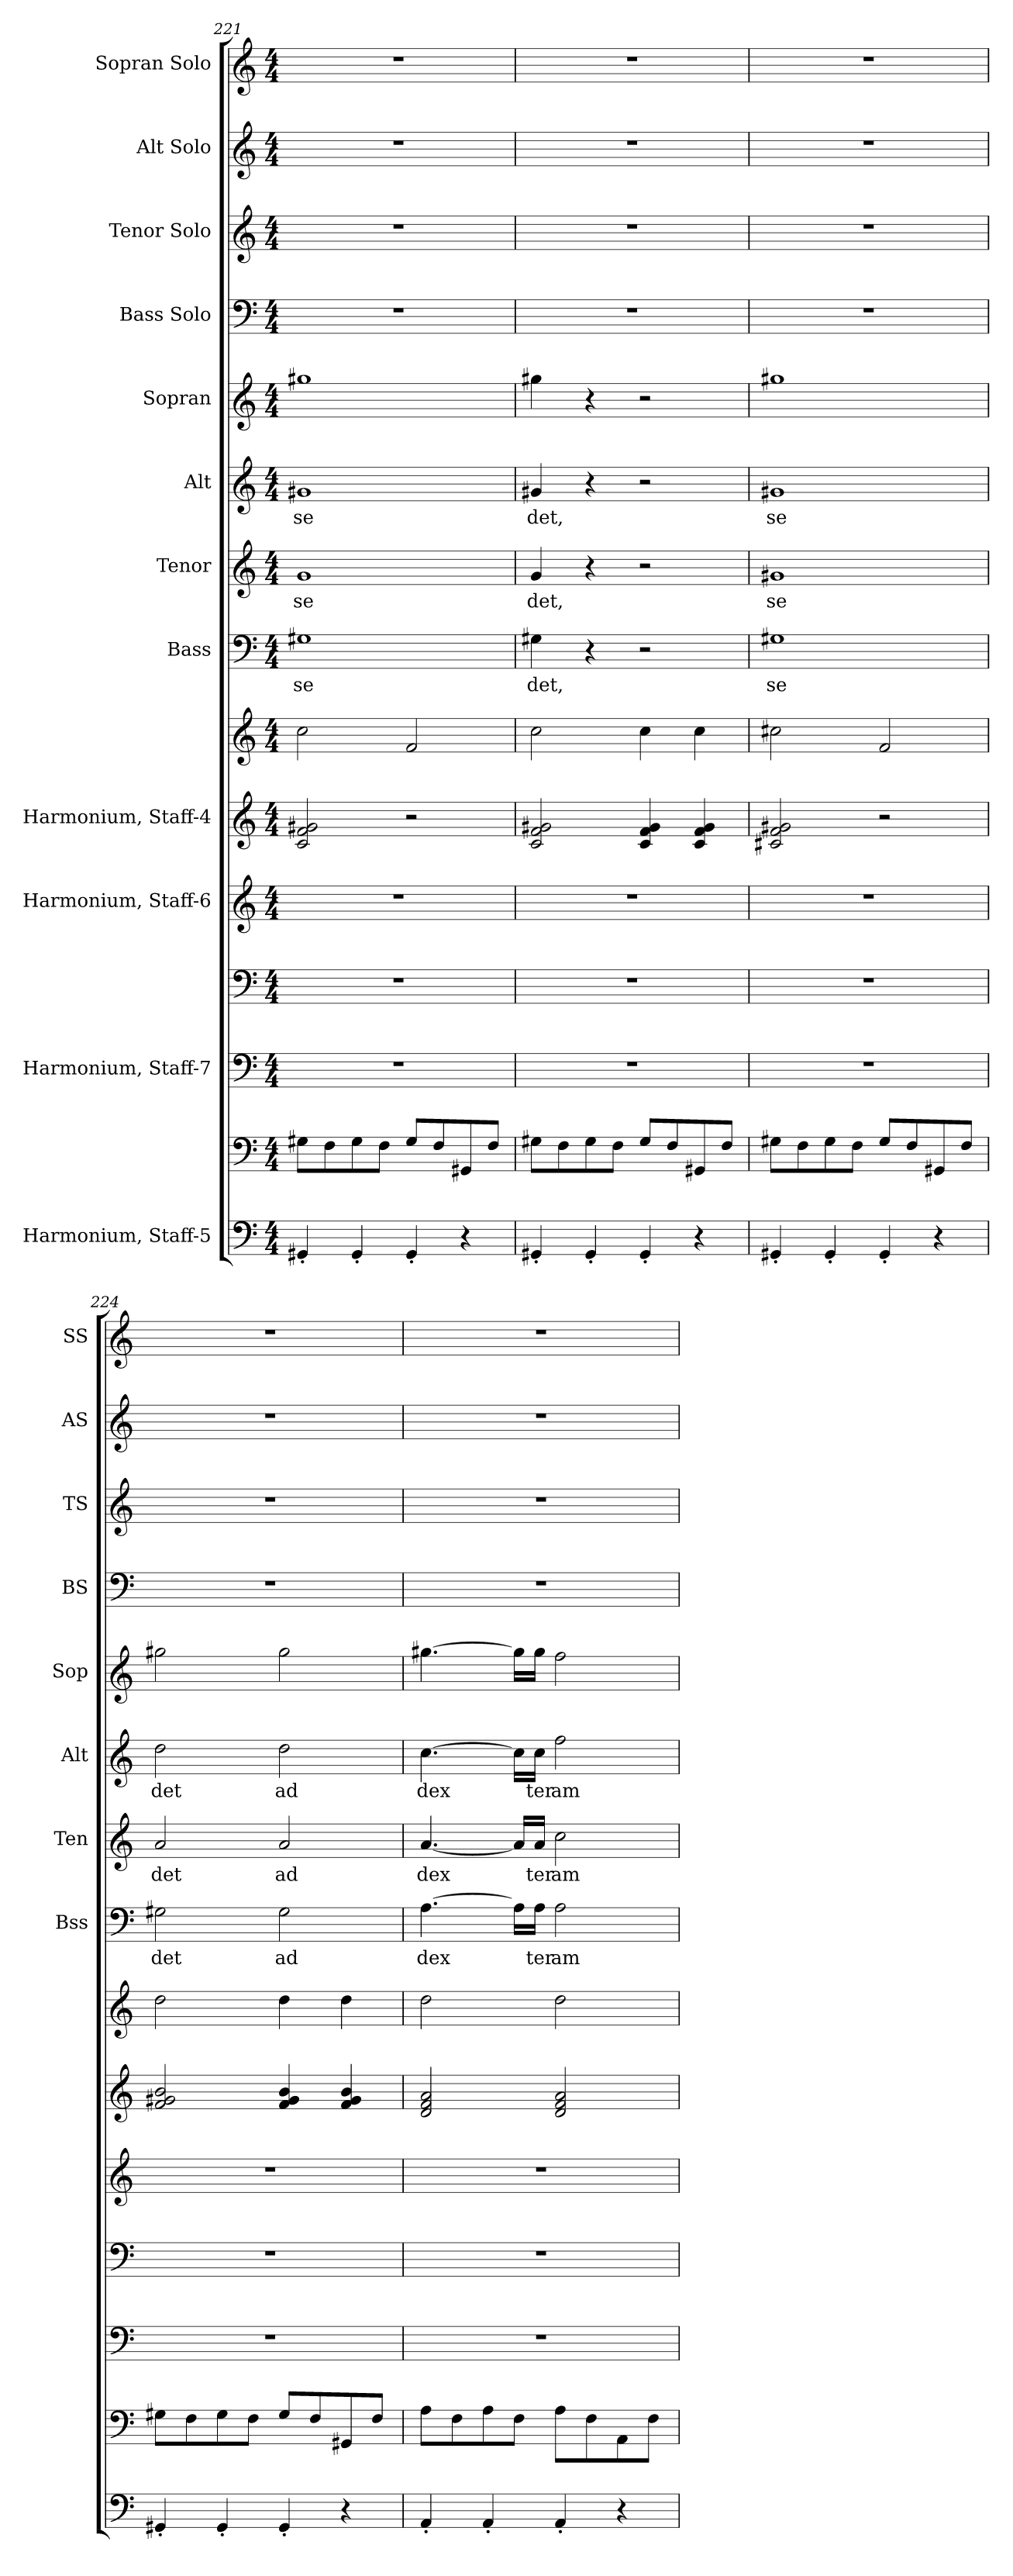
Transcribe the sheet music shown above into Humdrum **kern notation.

**kern	**kern	**kern	**kern	**kern	**kern	**kern	**kern	**text	**kern	**text	**kern	**text	**kern	**kern	**kern	**kern	**kern
*part12	*part12	*part11	*part11	*part10	*part9	*part9	*part8	*part8	*part7	*part7	*part6	*part6	*part5	*part4	*part3	*part2	*part1
*staff15	*staff14	*staff13	*staff12	*staff11	*staff10	*staff9	*staff8	*staff8	*staff7	*staff7	*staff6	*staff6	*staff5	*staff4	*staff3	*staff2	*staff1
*I"Harmonium, Staff-5	*	*I"Harmonium, Staff-7	*	*I"Harmonium, Staff-6	*I"Harmonium, Staff-4	*	*I"Bass	*	*I"Tenor	*	*I"Alt	*	*I"Sopran	*I"Bass Solo	*I"Tenor Solo	*I"Alt Solo	*I"Sopran Solo
*	*	*	*	*	*	*	*I'Bss	*	*I'Ten	*	*I'Alt	*	*I'Sop	*I'BS	*I'TS	*I'AS	*I'SS
!!LO:PB:g=z
*clefF4	*clefF4	*clefF4	*clefF4	*clefG2	*clefG2	*clefG2	*clefF4	*	*clefG2	*	*clefG2	*	*clefG2	*clefF4	*clefG2	*clefG2	*clefG2
*	*	*	*	*	*	*	*	*	*ITrd4c7	*	*ITrd2c3	*	*ITrd2c3	*	*ITrd4c7	*	*ITrd2c3
*k[]	*k[]	*k[]	*k[]	*k[]	*k[]	*k[]	*k[]	*	*k[b-]	*	*k[f#c#g#]	*	*k[f#c#g#]	*k[]	*k[b-]	*k[]	*k[f#c#g#]
*M4/4	*M4/4	*M4/4	*M4/4	*M4/4	*M4/4	*M4/4	*M4/4	*	*M4/4	*	*M4/4	*	*M4/4	*M4/4	*M4/4	*M4/4	*M4/4
=221	=221	=221	=221	=221	=221	=221	=221	=221	=221	=221	=221	=221	=221	=221	=221	=221	=221
4GG#X'/	8G#X\L	1r	1r	1r	2c/ 2f/ 2g#X/	2cc\	1G#X	se	1c	se	1e#X	se	1ee#X	1r	1r	1r	1r
.	8F\	.	.	.	.	.	.	.	.	.	.	.	.	.	.	.	.
4GG#'/	8G#\	.	.	.	.	.	.	.	.	.	.	.	.	.	.	.	.
.	8F\J	.	.	.	.	.	.	.	.	.	.	.	.	.	.	.	.
4GG#'/	8G#/L	.	.	.	2r	2f/	.	.	.	.	.	.	.	.	.	.	.
.	8F/	.	.	.	.	.	.	.	.	.	.	.	.	.	.	.	.
4r	8GG#X/	.	.	.	.	.	.	.	.	.	.	.	.	.	.	.	.
.	8F/J	.	.	.	.	.	.	.	.	.	.	.	.	.	.	.	.
=222	=222	=222	=222	=222	=222	=222	=222	=222	=222	=222	=222	=222	=222	=222	=222	=222	=222
4GG#X'/	8G#X\L	1r	1r	1r	2c/ 2f/ 2g#X/	2cc\	4G#X\	det,	4c/	det,	4e#X/	det,	4ee#X\	1r	1r	1r	1r
.	8F\	.	.	.	.	.	.	.	.	.	.	.	.	.	.	.	.
4GG#'/	8G#\	.	.	.	.	.	4r	.	4r	.	4r	.	4r	.	.	.	.
.	8F\J	.	.	.	.	.	.	.	.	.	.	.	.	.	.	.	.
4GG#'/	8G#/L	.	.	.	4c/ 4f/ 4g#/	4cc\	2r	.	2r	.	2r	.	2r	.	.	.	.
.	8F/	.	.	.	.	.	.	.	.	.	.	.	.	.	.	.	.
4r	8GG#X/	.	.	.	4c/ 4f/ 4g#/	4cc\	.	.	.	.	.	.	.	.	.	.	.
.	8F/J	.	.	.	.	.	.	.	.	.	.	.	.	.	.	.	.
=223	=223	=223	=223	=223	=223	=223	=223	=223	=223	=223	=223	=223	=223	=223	=223	=223	=223
4GG#X'/	8G#X\L	1r	1r	1r	2c#X/ 2f/ 2g#X/	2cc#X\	1G#X	se	1c#X	se	1e#X	se	1ee#X	1r	1r	1r	1r
.	8F\	.	.	.	.	.	.	.	.	.	.	.	.	.	.	.	.
4GG#'/	8G#\	.	.	.	.	.	.	.	.	.	.	.	.	.	.	.	.
.	8F\J	.	.	.	.	.	.	.	.	.	.	.	.	.	.	.	.
4GG#'/	8G#/L	.	.	.	2r	2f/	.	.	.	.	.	.	.	.	.	.	.
.	8F/	.	.	.	.	.	.	.	.	.	.	.	.	.	.	.	.
4r	8GG#X/	.	.	.	.	.	.	.	.	.	.	.	.	.	.	.	.
.	8F/J	.	.	.	.	.	.	.	.	.	.	.	.	.	.	.	.
=224	=224	=224	=224	=224	=224	=224	=224	=224	=224	=224	=224	=224	=224	=224	=224	=224	=224
4GG#X'/	8G#X\L	1r	1r	1r	2f/ 2g#X/ 2b/	2dd\	2G#X\	det	2d/	det	2b\	det	2ee#X\	1r	1r	1r	1r
.	8F\	.	.	.	.	.	.	.	.	.	.	.	.	.	.	.	.
4GG#'/	8G#\	.	.	.	.	.	.	.	.	.	.	.	.	.	.	.	.
.	8F\J	.	.	.	.	.	.	.	.	.	.	.	.	.	.	.	.
4GG#'/	8G#/L	.	.	.	4f/ 4g#/ 4b/	4dd\	2G#\	ad	2d/	ad	2b\	ad	2ee#\	.	.	.	.
.	8F/	.	.	.	.	.	.	.	.	.	.	.	.	.	.	.	.
4r	8GG#X/	.	.	.	4f/ 4g#/ 4b/	4dd\	.	.	.	.	.	.	.	.	.	.	.
.	8F/J	.	.	.	.	.	.	.	.	.	.	.	.	.	.	.	.
=225	=225	=225	=225	=225	=225	=225	=225	=225	=225	=225	=225	=225	=225	=225	=225	=225	=225
4AA'/	8A\L	1r	1r	1r	2d/ 2f/ 2a/	2dd\	[4.A\	dex	[4.d/	dex	[4.a\	dex	[4.ee#X\	1r	1r	1r	1r
.	8F\	.	.	.	.	.	.	.	.	.	.	.	.	.	.	.	.
4AA'/	8A\	.	.	.	.	.	.	.	.	.	.	.	.	.	.	.	.
.	8F\J	.	.	.	.	.	16A\LL]	.	16d/LL]	.	16a\LL]	.	16ee#\LL]	.	.	.	.
.	.	.	.	.	.	.	16A\JJ	ter	16d/JJ	ter	16a\JJ	ter	16ee#\JJ	.	.	.	.
4AA'/	8A\L	.	.	.	2d/ 2f/ 2a/	2dd\	2A\	am	2f\	am	2dd\	am	2dd\	.	.	.	.
.	8F\	.	.	.	.	.	.	.	.	.	.	.	.	.	.	.	.
4r	8AA\	.	.	.	.	.	.	.	.	.	.	.	.	.	.	.	.
.	8F\J	.	.	.	.	.	.	.	.	.	.	.	.	.	.	.	.
=	=	=	=	=	=	=	=	=	=	=	=	=	=	=	=	=	=
*-	*-	*-	*-	*-	*-	*-	*-	*-	*-	*-	*-	*-	*-	*-	*-	*-	*-
